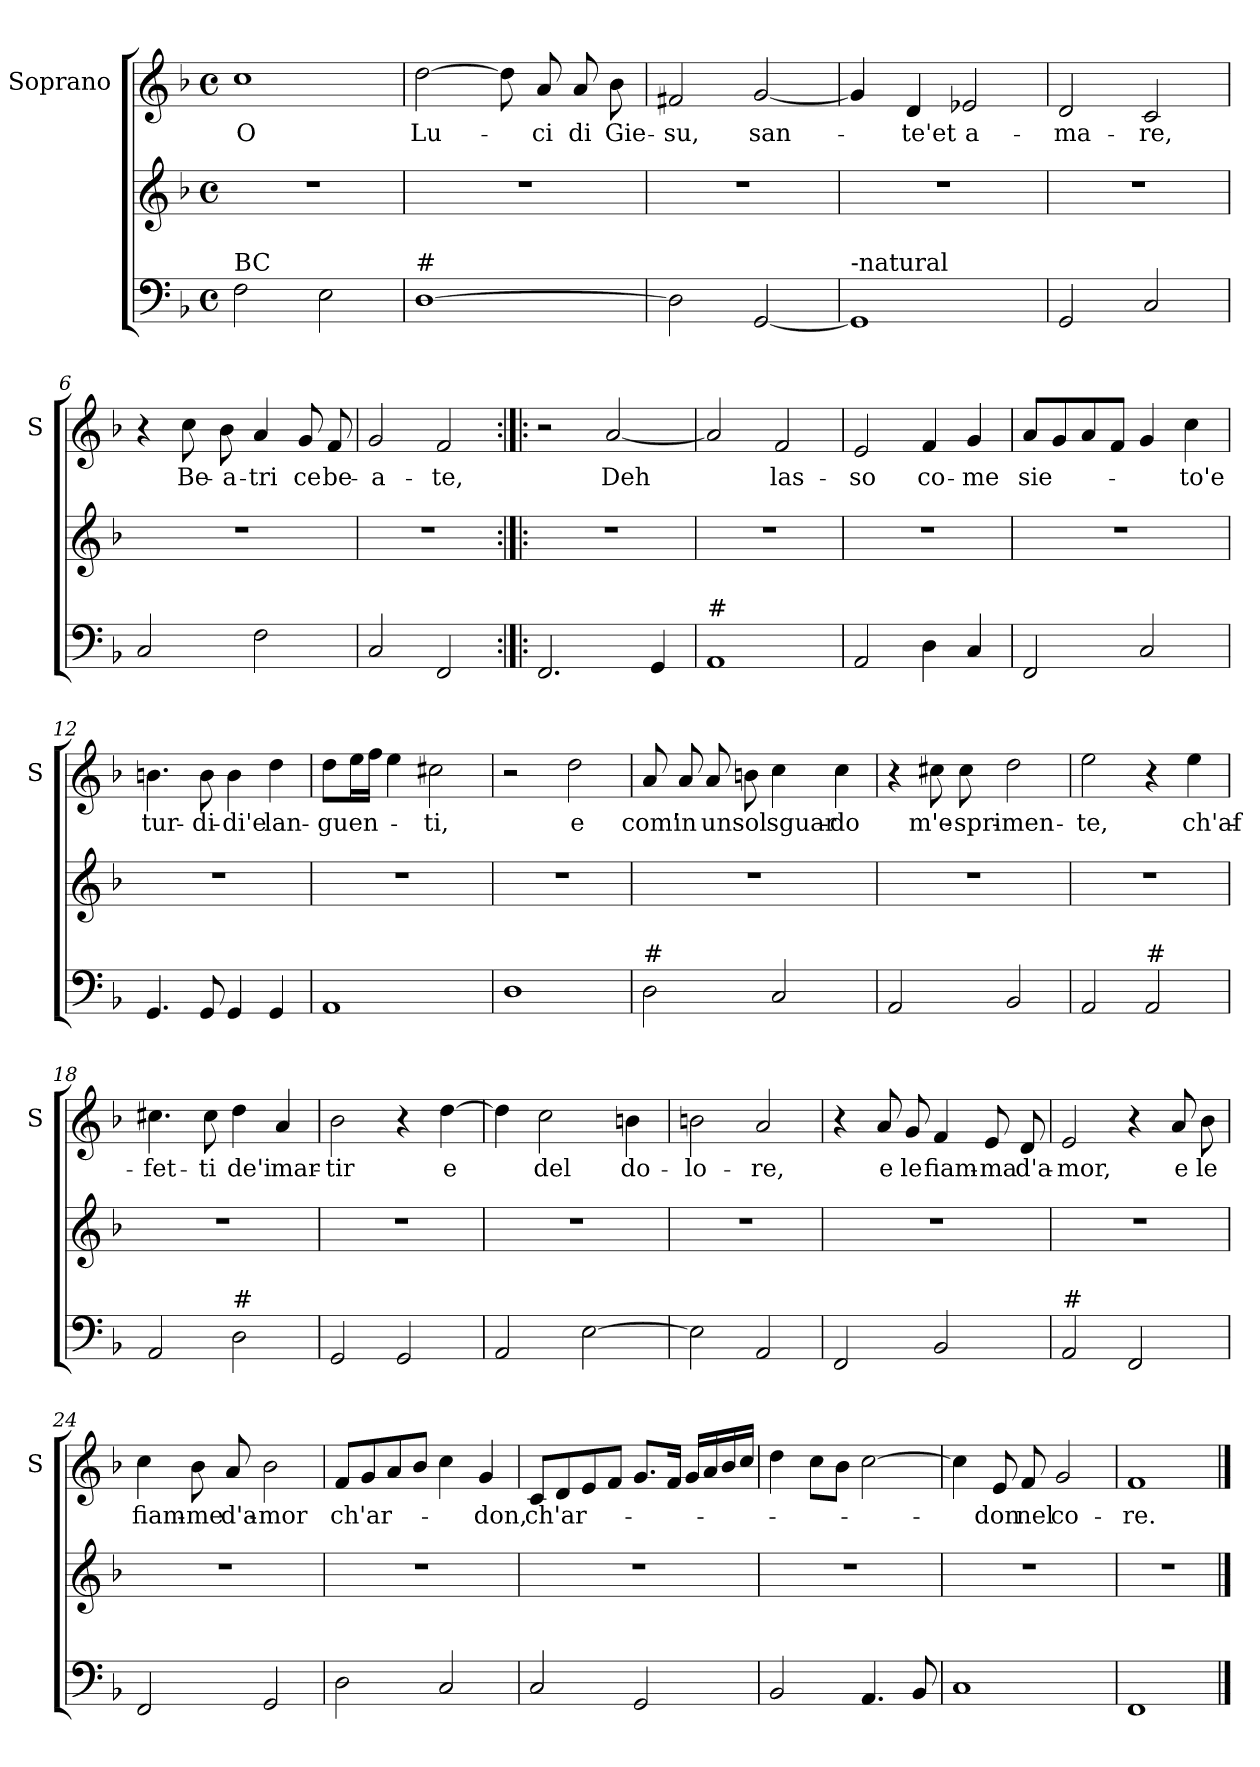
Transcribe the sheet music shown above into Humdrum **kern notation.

**kern	**kern	**kern	**text
*part2	*part2	*part1	*part1
*staff3	*staff2	*staff1	*staff1
*	*	*I"Soprano	*
*	*	*I'S	*
*clefF4	*clefG2	*clefG2	*
*k[b-]	*k[b-]	*k[b-]	*
*F:	*F:	*F:	*
*M4/4	*M4/4	*M4/4	*
*met(c)	*met(c)	*met(c)	*
=1	=1	=1	=1
!LO:TX:a:t=BC	!	!	!
!	!	!	!LO:LY:b
2F\	1r	1cc	O
2E\	.	.	.
=2	=2	=2	=2
!LO:TX:a:t=#	!	!	!
!	!	!	!LO:LY:b
[1D	1r	[2dd\	Lu-
.	.	8dd\]	.
!	!	!	!LO:LY:b
.	.	8a/	-ci
!	!	!	!LO:LY:b
.	.	8a/	di
!	!	!	!LO:LY:b
.	.	8b-\	Gie-
=3	=3	=3	=3
!	!	!	!LO:LY:b
2D\]	1r	2f#X/	-su,
!	!	!	!LO:LY:b
[2GG/	.	[2g/	san-
=4	=4	=4	=4
!LO:TX:a:t=-natural	!	!	!
1GG]	1r	4g/]	.
!	!	!	!LO:LY:b
.	.	4d/	-te'et
!	!	!	!LO:LY:b
.	.	2e-X/	a-
=5	=5	=5	=5
!	!	!	!LO:LY:b
2GG/	1r	2d/	-ma-
!	!	!	!LO:LY:b
2C/	.	2c/	-re,
!!LO:LB:g=z
=6	=6	=6	=6
2C/	1r	4r	.
!	!	!	!LO:LY:b
.	.	8cc\	Be-
!	!	!	!LO:LY:b
.	.	8b-\	-a-
!	!	!	!LO:LY:b
2F\	.	4a/	-tri
!	!	!	!LO:LY:b
.	.	8g/	ce
!	!	!	!LO:LY:b
.	.	8f/	be-
=7	=7	=7	=7
!	!	!	!LO:LY:b
2C/	1r	2g/	-a-
!	!	!	!LO:LY:b
2FF/	.	2f/	-te,
=8:|!|:	=8:|!|:	=8:|!|:	=8:|!|:
2.FF/	1r	2r	.
!	!	!	!LO:LY:b
.	.	[2a/	Deh
4GG/	.	.	.
=9	=9	=9	=9
!LO:TX:a:t=#	!	!	!
1AA	1r	2a/]	.
!	!	!	!LO:LY:b
.	.	2f/	las-
=10	=10	=10	=10
!	!	!	!LO:LY:b
2AA/	1r	2e/	-so
!	!	!	!LO:LY:b
4D\	.	4f/	co-
!	!	!	!LO:LY:b
4C/	.	4g/	-me
!!LO:LB:g=z
=11	=11	=11	=11
!	!	!	!LO:LY:b
2FF/	1r	8a/L	sie-
.	.	8g/	.
.	.	8a/	.
.	.	8f/J	.
2C/	.	4g/	.
!	!	!	!LO:LY:b
.	.	4cc\	-to'e
=12	=12	=12	=12
!	!	!	!LO:LY:b
4.GG/	1r	4.bn\	tur-
!	!	!	!LO:LY:b
8GG/	.	8b\	-di-
!	!	!	!LO:LY:b
4GG/	.	4b\	-di'e
!	!	!	!LO:LY:b
4GG/	.	4dd\	lan-
=13	=13	=13	=13
!	!	!	!LO:LY:b
1AA	1r	8dd\L	-guen-
.	.	16ee\L	.
.	.	16ff\JJ	.
.	.	4ee\	.
!	!	!	!LO:LY:b
.	.	2cc#X\	-ti,
=14	=14	=14	=14
1D	1r	2r	.
!	!	!	!LO:LY:b
.	.	2dd\	e
=15	=15	=15	=15
!LO:TX:a:t=#	!	!	!
!	!	!	!LO:LY:b
2D\	1r	8a/	com'
!	!	!	!LO:LY:b
.	.	8a/	in
!	!	!	!LO:LY:b
.	.	8a/	un
!	!	!	!LO:LY:b
.	.	8bn\	sol
!	!	!	!LO:LY:b
2C/	.	4cc\	sguar-
!	!	!	!LO:LY:b
.	.	4cc\	-do
!!LO:PB:g=z
=16	=16	=16	=16
2AA/	1r	4r	.
!	!	!	!LO:LY:b
.	.	8cc#X\	m'e-
!	!	!	!LO:LY:b
.	.	8cc#\	-spri-
!	!	!	!LO:LY:b
2BB-/	.	2dd\	-men-
=17	=17	=17	=17
!	!	!	!LO:LY:b
2AA/	1r	2ee\	-te,
!LO:TX:a:t=#	!	!	!
2AA/	.	4r	.
!	!	!	!LO:LY:b
.	.	4ee\	ch'af-
=18	=18	=18	=18
!	!	!	!LO:LY:b
2AA/	1r	4.cc#X\	-fet-
!	!	!	!LO:LY:b
.	.	8cc#\	-ti
!LO:TX:a:t=#	!	!	!
!	!	!	!LO:LY:b
2D\	.	4dd\	de'i
!	!	!	!LO:LY:b
.	.	4a/	mar-
=19	=19	=19	=19
!	!	!	!LO:LY:b
2GG/	1r	2b-\	-tir
2GG/	.	4r	.
!	!	!	!LO:LY:b
.	.	[4dd\	e
=20	=20	=20	=20
2AA/	1r	4dd\]	.
!	!	!	!LO:LY:b
.	.	2cc\	del
[2E\	.	.	.
!	!	!	!LO:LY:b
.	.	4bn\	do-
!!LO:LB:g=z
=21	=21	=21	=21
!	!	!	!LO:LY:b
2E\]	1r	2bn\	-lo-
!	!	!	!LO:LY:b
2AA/	.	2a/	-re,
=22	=22	=22	=22
2FF/	1r	4r	.
!	!	!	!LO:LY:b
.	.	8a/	e
!	!	!	!LO:LY:b
.	.	8g/	le
!	!	!	!LO:LY:b
2BB-/	.	4f/	fiam-
!	!	!	!LO:LY:b
.	.	8e/	-ma
!	!	!	!LO:LY:b
.	.	8d/	d'a-
=23	=23	=23	=23
!LO:TX:a:t=#	!	!	!
!	!	!	!LO:LY:b
2AA/	1r	2e/	-mor,
2FF/	.	4r	.
!	!	!	!LO:LY:b
.	.	8a/	e
!	!	!	!LO:LY:b
.	.	8b-\	le
=24	=24	=24	=24
!	!	!	!LO:LY:b
2FF/	1r	4cc\	fiam-
!	!	!	!LO:LY:b
.	.	8b-\	-me
!	!	!	!LO:LY:b
.	.	8a/	d'a-
!	!	!	!LO:LY:b
2GG/	.	2b-\	-mor
=25	=25	=25	=25
!	!	!	!LO:LY:b
2D\	1r	8f/L	ch'ar-
.	.	8g/	.
.	.	8a/	.
.	.	8b-/J	.
2C/	.	4cc\	.
!	!	!	!LO:LY:b
.	.	4g/	-don,
!!LO:LB:g=z
=26	=26	=26	=26
!	!	!	!LO:LY:b
2C/	1r	8c/L	ch'ar-
.	.	8d/	.
.	.	8e/	.
.	.	8f/J	.
2GG/	.	8.g/L	.
.	.	16f/Jk	.
.	.	16g/LL	.
.	.	16a/	.
.	.	16b-/	.
.	.	16cc/JJ	.
=27	=27	=27	=27
2BB-/	1r	4dd\	.
.	.	8cc\L	.
.	.	8b-\J	.
4.AA/	.	[2cc\	.
8BB-/	.	.	.
=28	=28	=28	=28
1C	1r	4cc\]	.
!	!	!	!LO:LY:b
.	.	8e/	-don
!	!	!	!LO:LY:b
.	.	8f/	nel
!	!	!	!LO:LY:b
.	.	2g/	co-
=29	=29	=29	=29
!	!	!	!LO:LY:b
1FF	1r	1f	-re.
==	==	==	==
*-	*-	*-	*-
